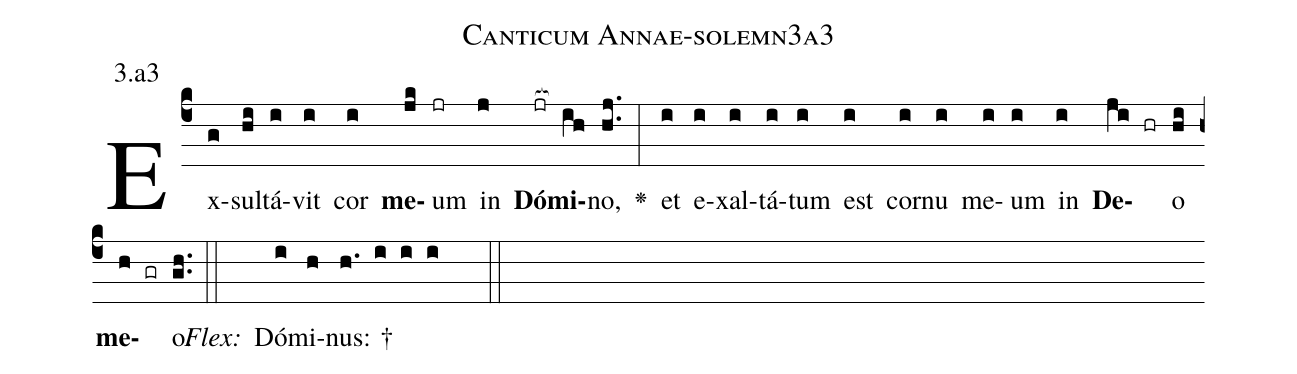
name: Canticum Annae-solemn3a3;
annotation: 3.a3;
%%
(c4)Ex(g)sul(hi)tá(i)vit(i) cor(i) <b>me</b>(jk)um(jr) in(j) <b>Dó</b>(jr[ocb:1{])<b>mi</b>(ih[ocb:0}])no,(hj..) <v>\greheightstar</v>(:) et(i) e(i)xal(i)tá(i)tum(i) est(i) cor(i)nu(i) me(i)um(i) in(i) <b>De</b>(ji hr)o(hi) <b>me</b>(h gr)o.(gh..) (::)
<i>Flex:</i>()  Dó(i)mi(h)nus: †(h. i i i  ::)

%E(i) u(i) o(ji) u(hi) a(h) e.(gh..) (::)
